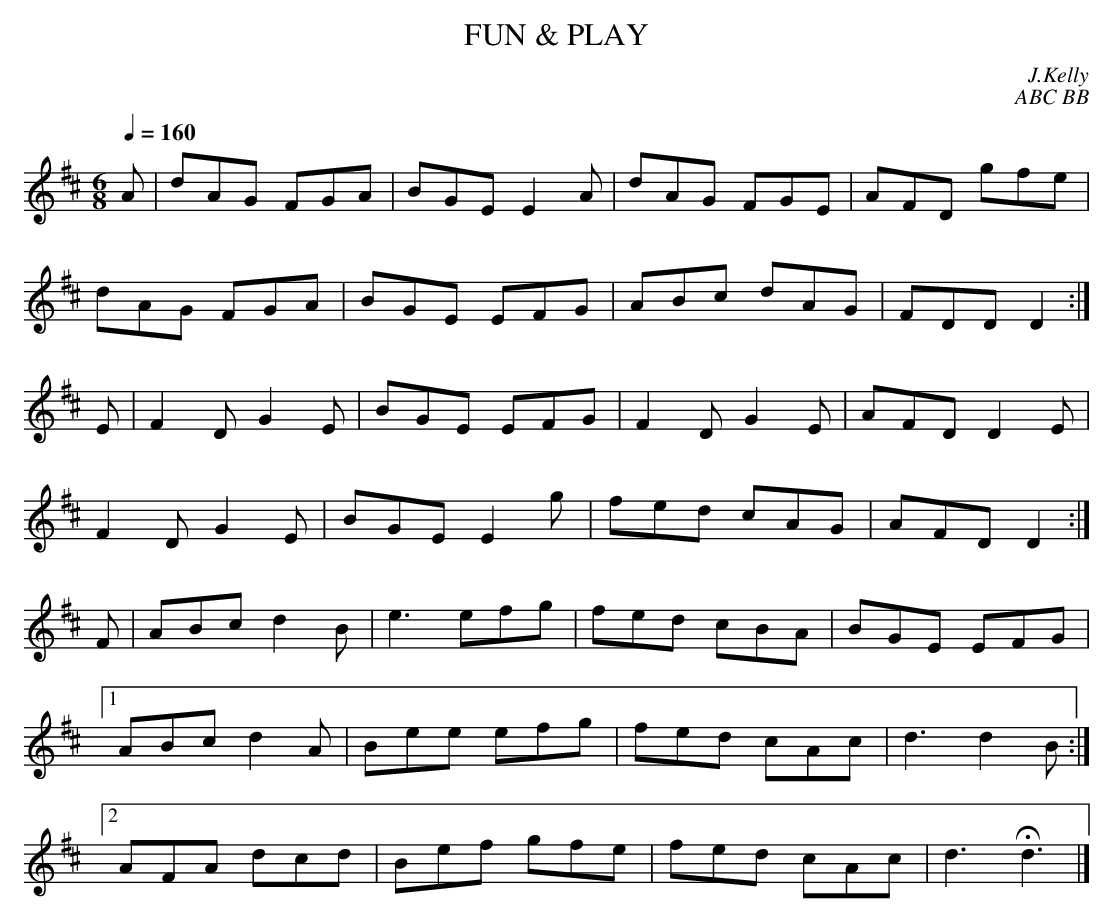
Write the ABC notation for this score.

X:1
T:FUN & PLAY
C:J.Kelly
C:ABC BB
M:6/8
L:1/8
Q:1/4=160
K:D
A|dAG FGA|BGE E2A|dAG FGE|AFD gfe|
dAG FGA|BGE EFG|ABc dAG|FDD D2 :|
E|F2D G2E|BGE EFG|F2D G2E|AFD D2E|
F2D G2E|BGE E2g|fed cAG|AFD D2 :|
F|ABc d2B|e3 efg|fed cBA|BGE EFG|
[1 ABc d2A|Bee efg|fed cAc|d3 d2B:|
[2 AFA dcd|Bef gfe|fed cAc|d3 Hd3|]
